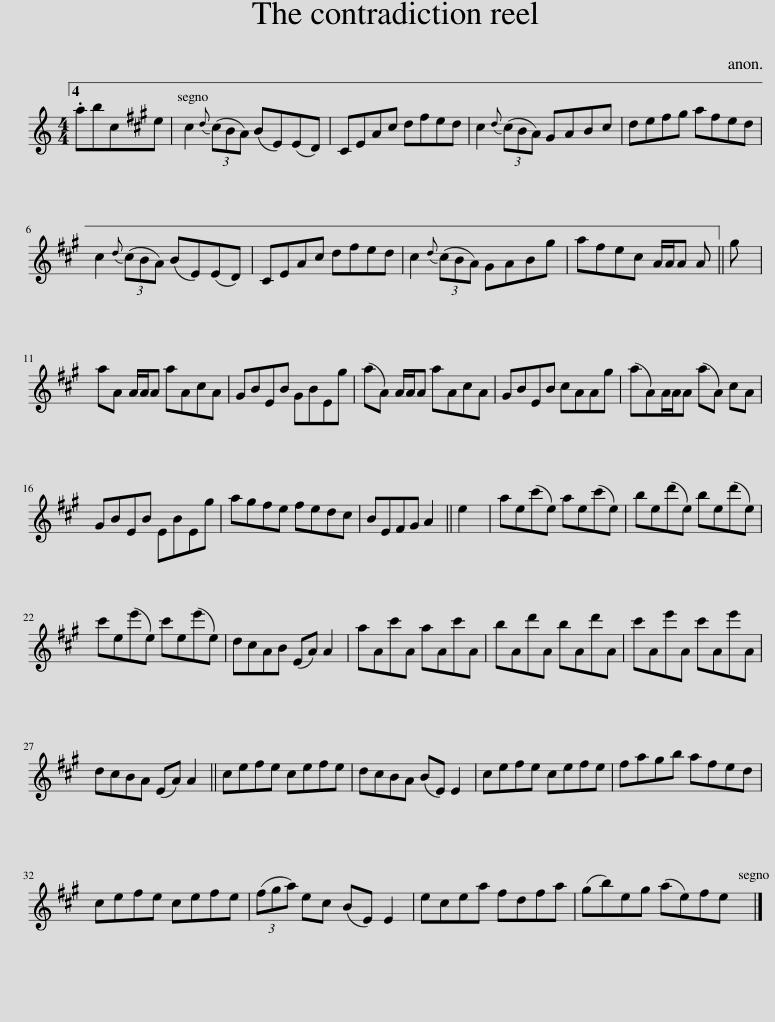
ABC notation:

X:1
L:1/8
M:4/4
I:linebreak $
K:C
V:1 treble
V:1
 .abce | ^c2{d} (3(cBA) (BE)(ED) | ^CEA^c d^fed | ^c2{d} (3(cBA) ^GABc | de^f^g afed |$ %5
 ^c2{d} (3(cBA) (BE)(ED) | ^CEA^c d^fed | ^c2{d} (3(cBA) ^GAB^g | a^fe^c A/A/A A || ^g |$ %10
 aA A/A/A aA^cA | ^GBEB GBE^g | (aA) A/A/A aA^cA | ^GBEB ^cAA^g | (aA)A/A/A (aA) ^cA |$ %15
 ^GBEB EBE^g | a^g^fe fed^c | BE^F^G A2 || e2 | ae(^c'e) ae(c'e) | %20
 be(d'e) be(d'e) |$ ^c'e(e'e) c'e(e'e) | d^cAB (EA) A2 | aA^c'A aAc'A | bAd'A bAd'A | %25
 ^c'Ae'A c'Ae'A |$ d^cBA (EA) A2 || ^ce^fe cefe | d^cBA (BE) E2 | ^ce^fe cefe | %30
 ^fa^gb afed |$ ^ce^fe cefe | (3(^f^ga) e^c (BE) E2 | e^cea ^fdfa | (^gb)eg (ae)^fe |] %35
